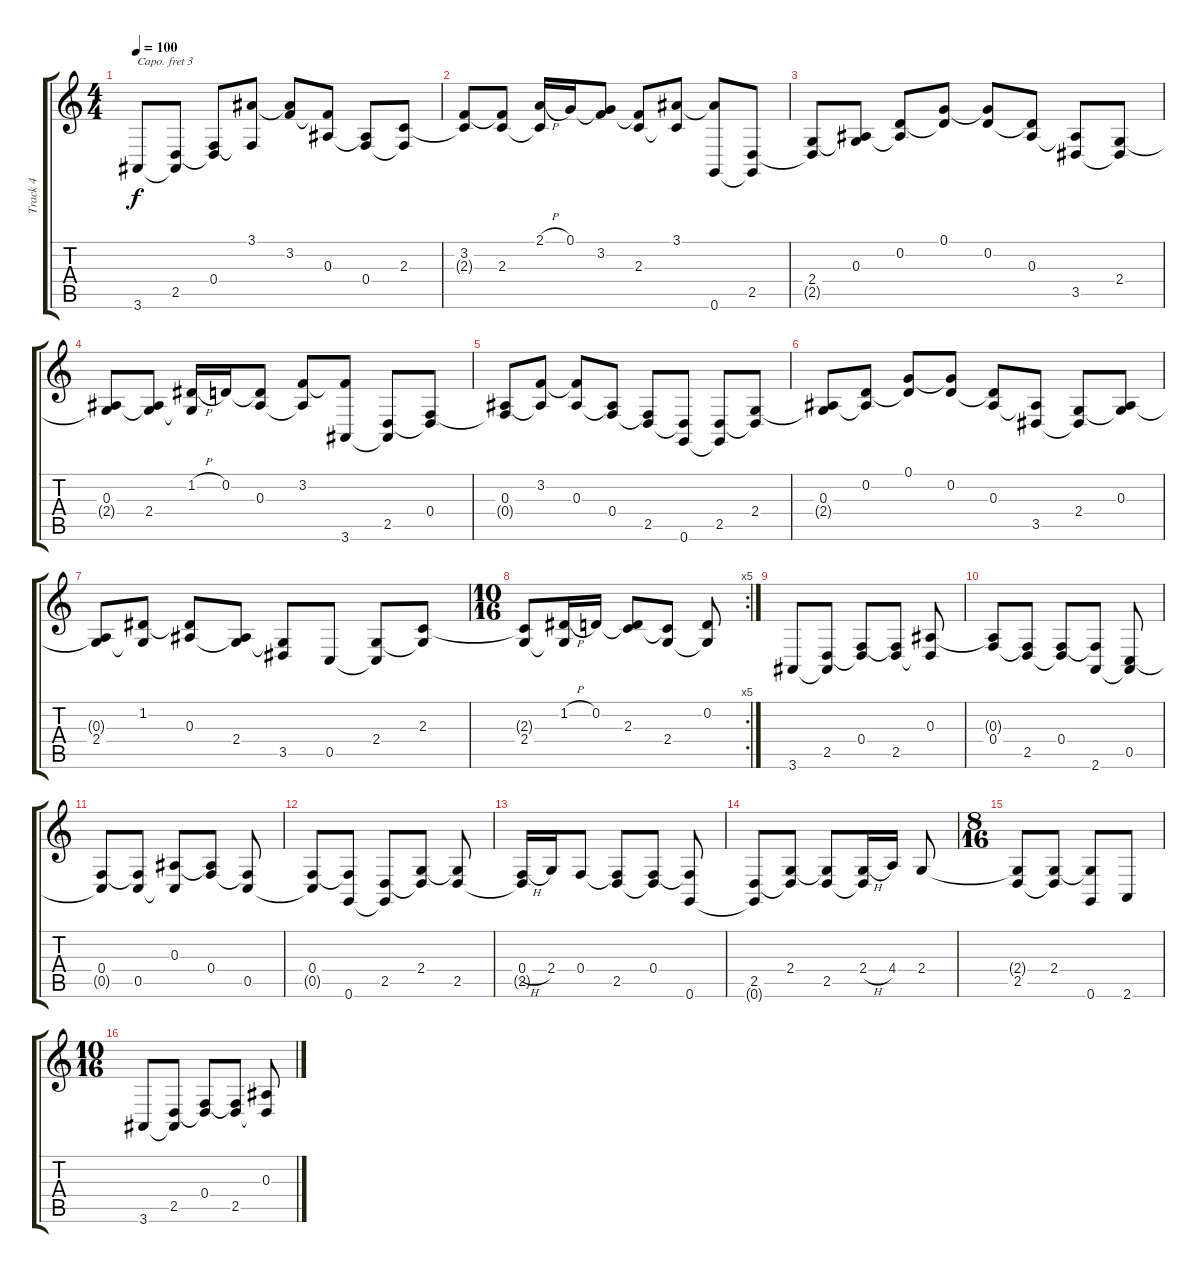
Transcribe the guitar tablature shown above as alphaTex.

\track ("Track 4" "Track 4") {instrument harpsichord}
\staff {score tabs}
\capo 3
\tuning (E4 B3 G3 D3 A2 E2) {hide}
\ts (4 4)
\tempo 100
\clef g2
\ks c
3.6.8{dy f instrument harpsichord} (2.5 3.6{t}).8 (0.4 2.5{t}).8 (3.1 0.4{t}).8 (3.1{t} 3.2).8 (3.2{t} 0.3).8 (0.3{t} 0.4).8 (2.3 0.4{t}).8 |
(3.2 2.3{t}).8 (3.2{t} 2.3).8 (2.1{h} 2.3{t}).16 0.1.16 (0.1{t} 3.2).8 (3.2{t} 2.3).8 (3.1 2.3{t}).8 (3.1{t} 0.6).8 (2.5 0.6{t}).8 |
(2.4 2.5{t}).8 (0.3 2.4{t}).8 (0.2 0.3{t}).8 (0.1 0.2{t}).8 (0.1{t} 0.2).8 (0.2{t} 0.3).8 (0.3{t} 3.5).8 (2.4 3.5{t}).8 |
(0.3 2.4{t}).8 (0.3{t} 2.4).8 (1.2{h} 2.4{t}).16 0.2.16 (0.2{t} 0.3).8 (3.2 0.3{t}).8 (3.2{t} 3.6).8 (2.5 3.6{t}).8 (0.4 2.5{t}).8 |
(0.3 0.4{t}).8 (3.2 0.3{t}).8 (3.2{t} 0.3).8 (0.3{t} 0.4).8 (0.4{t} 2.5).8 (2.5{t} 0.6).8 (2.5 0.6{t}).8 (2.4 2.5{t}).8 |
(0.3 2.4{t}).8 (0.2 0.3{t}).8 (0.1 0.2{t}).8 (0.1{t} 0.2).8 (0.2{t} 0.3).8 (0.3{t} 3.5).8 (2.4 3.5{t}).8 (0.3 2.4{t}).8 |
(0.3{t} 2.4).8 (1.2 2.4{t}).8 (1.2{t} 0.3).8 (0.3{t} 2.4).8 (2.4{t} 3.5).8 0.5.8 (2.4 0.5{t}).8 (2.3 2.4{t}).8 |
\rc 5
\ts (10 16)
(2.3{t} 2.4).8 (1.2{h} 2.4{t}).16 0.2.16 (0.2{t} 2.3).8 (2.3{t} 2.4).8 (0.2 2.4{t}).8 |
3.6.8 (2.5 3.6{t}).8 (0.4 2.5{t}).8 (0.4{t} 2.5).8 (0.3 2.5{t}).8 |
(0.3{t} 0.4).8 (0.4{t} 2.5).8 (0.4 2.5{t}).8 (0.4{t} 2.6).8 (0.5 2.6{t}).8 |
(0.4 0.5{t}).8 (0.4{t} 0.5).8 (0.3 0.5{t}).8 (0.3{t} 0.4).8 (0.4{t} 0.5).8 |
(0.4 0.5{t}).8 (0.4{t} 0.6).8 (2.5 0.6{t}).8 (2.4 2.5{t}).8 (2.4{t} 2.5).8 |
(0.4{h} 2.5{t}).16 2.4.16 0.4.8 (0.4{t} 2.5).8 (0.4 2.5{t}).8 (0.4{t} 0.6).8 |
(2.5 0.6{t}).8 (2.4 2.5{t}).8 (2.4{t} 2.5).8 (2.4{h} 2.5{t}).16 4.4.16 2.4.8 |
\ts (8 16)
(2.4{t} 2.5).8 (2.4 2.5{t}).8 (2.4{t} 0.6).8 2.6.8 |
\ts (10 16)
3.6.8 (2.5 3.6{t}).8 (0.4 2.5{t}).8 (0.4{t} 2.5).8 (0.3 2.5{t}).8
